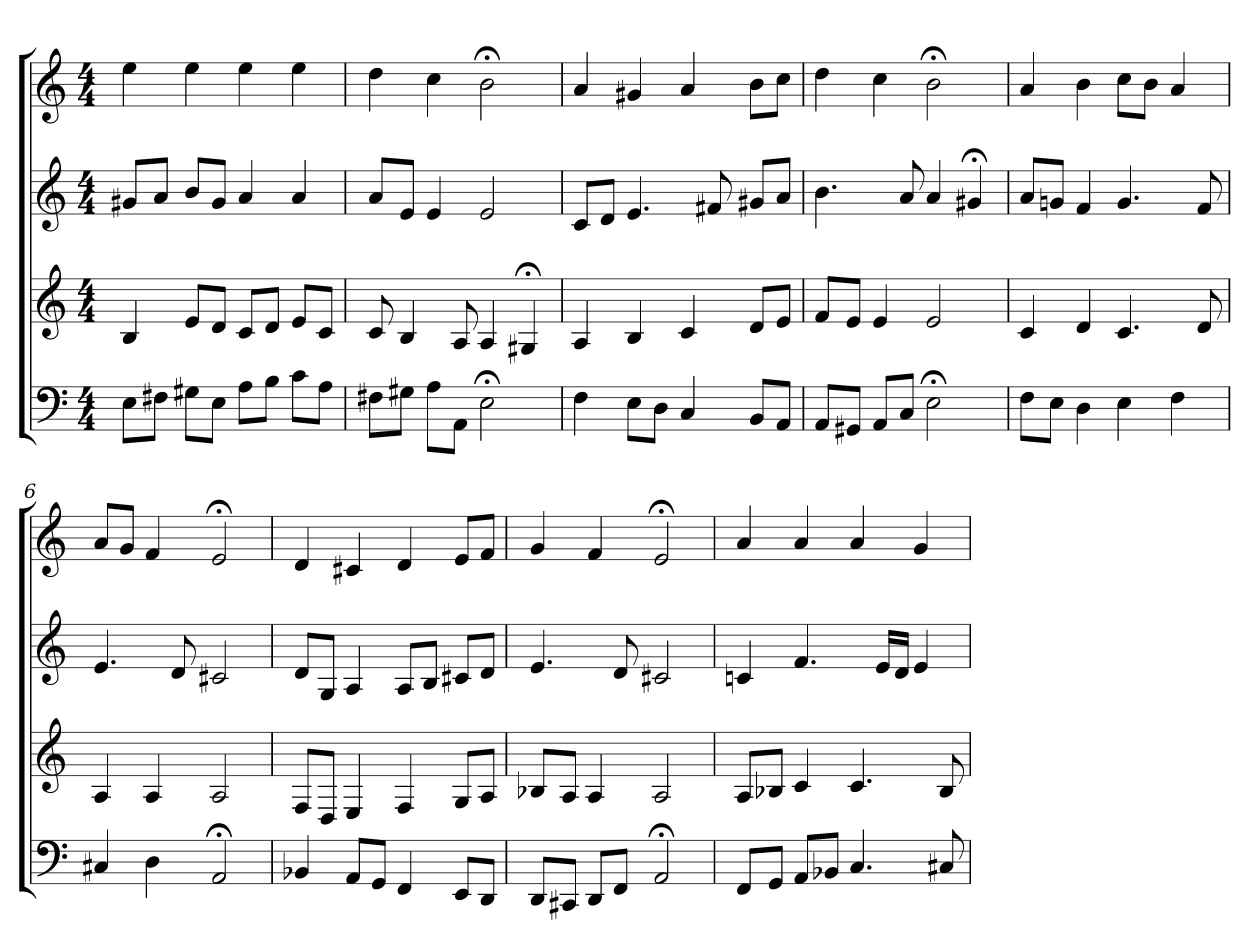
**kern	**kern	**kern	**kern
*part4	*part3	*part2	*part1
*staff4	*staff3	*staff2	*staff1
*clefF4	*clefG2	*clefG2	*clefG2
*M4/4	*M4/4	*M4/4	*M4/4
=1	=1	=1	=1
8E\L	4B	8g#X/L	4ee
8F#X\J	.	8a/J	.
8G#X\L	8e/L	8b/L	4ee
8E\J	8d/J	8g#/J	.
8A\L	8c/L	4a	4ee
8B\J	8d/J	.	.
8c\L	8e/L	4a	4ee
8A\J	8c/J	.	.
=2	=2	=2	=2
8F#X\L	8c	8a/L	4dd
8G#X\J	4B	8e/J	.
8A\L	.	4e	4cc
8AA\J	8A	.	.
2E;<	4A	2e	2b;<
.	4G#X;<	.	.
=3	=3	=3	=3
4F	4A	8c/L	4a
.	.	8d/J	.
8E\L	4B	4.e	4g#X
8D\J	.	.	.
4C	4c	.	4a
.	.	8f#X	.
8BB/L	8d/L	8g#X/L	8b\L
8AA/J	8e/J	8a/J	8cc\J
=4	=4	=4	=4
8AA/L	8f/L	4.b	4dd
8GG#X/J	8e/J	.	.
8AA/L	4e	.	4cc
8C/J	.	8a	.
2E;<	2e	4a	2b;<
.	.	4g#X;<	.
=5	=5	=5	=5
8F\L	4c	8a/L	4a
8E\J	.	8gn/J	.
4D	4d	4f	4b
4E	4.c	4.g	8cc\L
.	.	.	8b\J
4F	.	.	4a
.	8d	8f	.
=6	=6	=6	=6
4C#X	4A	4.e	8a/L
.	.	.	8g/J
4D	4A	.	4f
.	.	8d	.
2AA;<	2A	2c#X	2e;<
=7	=7	=7	=7
4BB-X	8F/L	8d/L	4d
.	8D/J	8G/J	.
8AA/L	4E	4A	4c#X
8GG/J	.	.	.
4FF	4F	8A/L	4d
.	.	8B/J	.
8EE/L	8G/L	8c#X/L	8e/L
8DD/J	8A/J	8d/J	8f/J
=8	=8	=8	=8
8DD/L	8B-X/L	4.e	4g
8CC#X/J	8A/J	.	.
8DD/L	4A	.	4f
8FF/J	.	8d	.
2AA;<	2A	2c#X	2e;<
=9	=9	=9	=9
8FF/L	8A/L	4cn	4a
8GG/J	8B-X/J	.	.
8AA/L	4c	4.f	4a
8BB-X/J	.	.	.
4.C	4.c	.	4a
.	.	16e/LL	.
.	.	16d/JJ	.
.	.	4e	4g
8C#X	8B-	.	.
=	=	=	=
*-	*-	*-	*-
